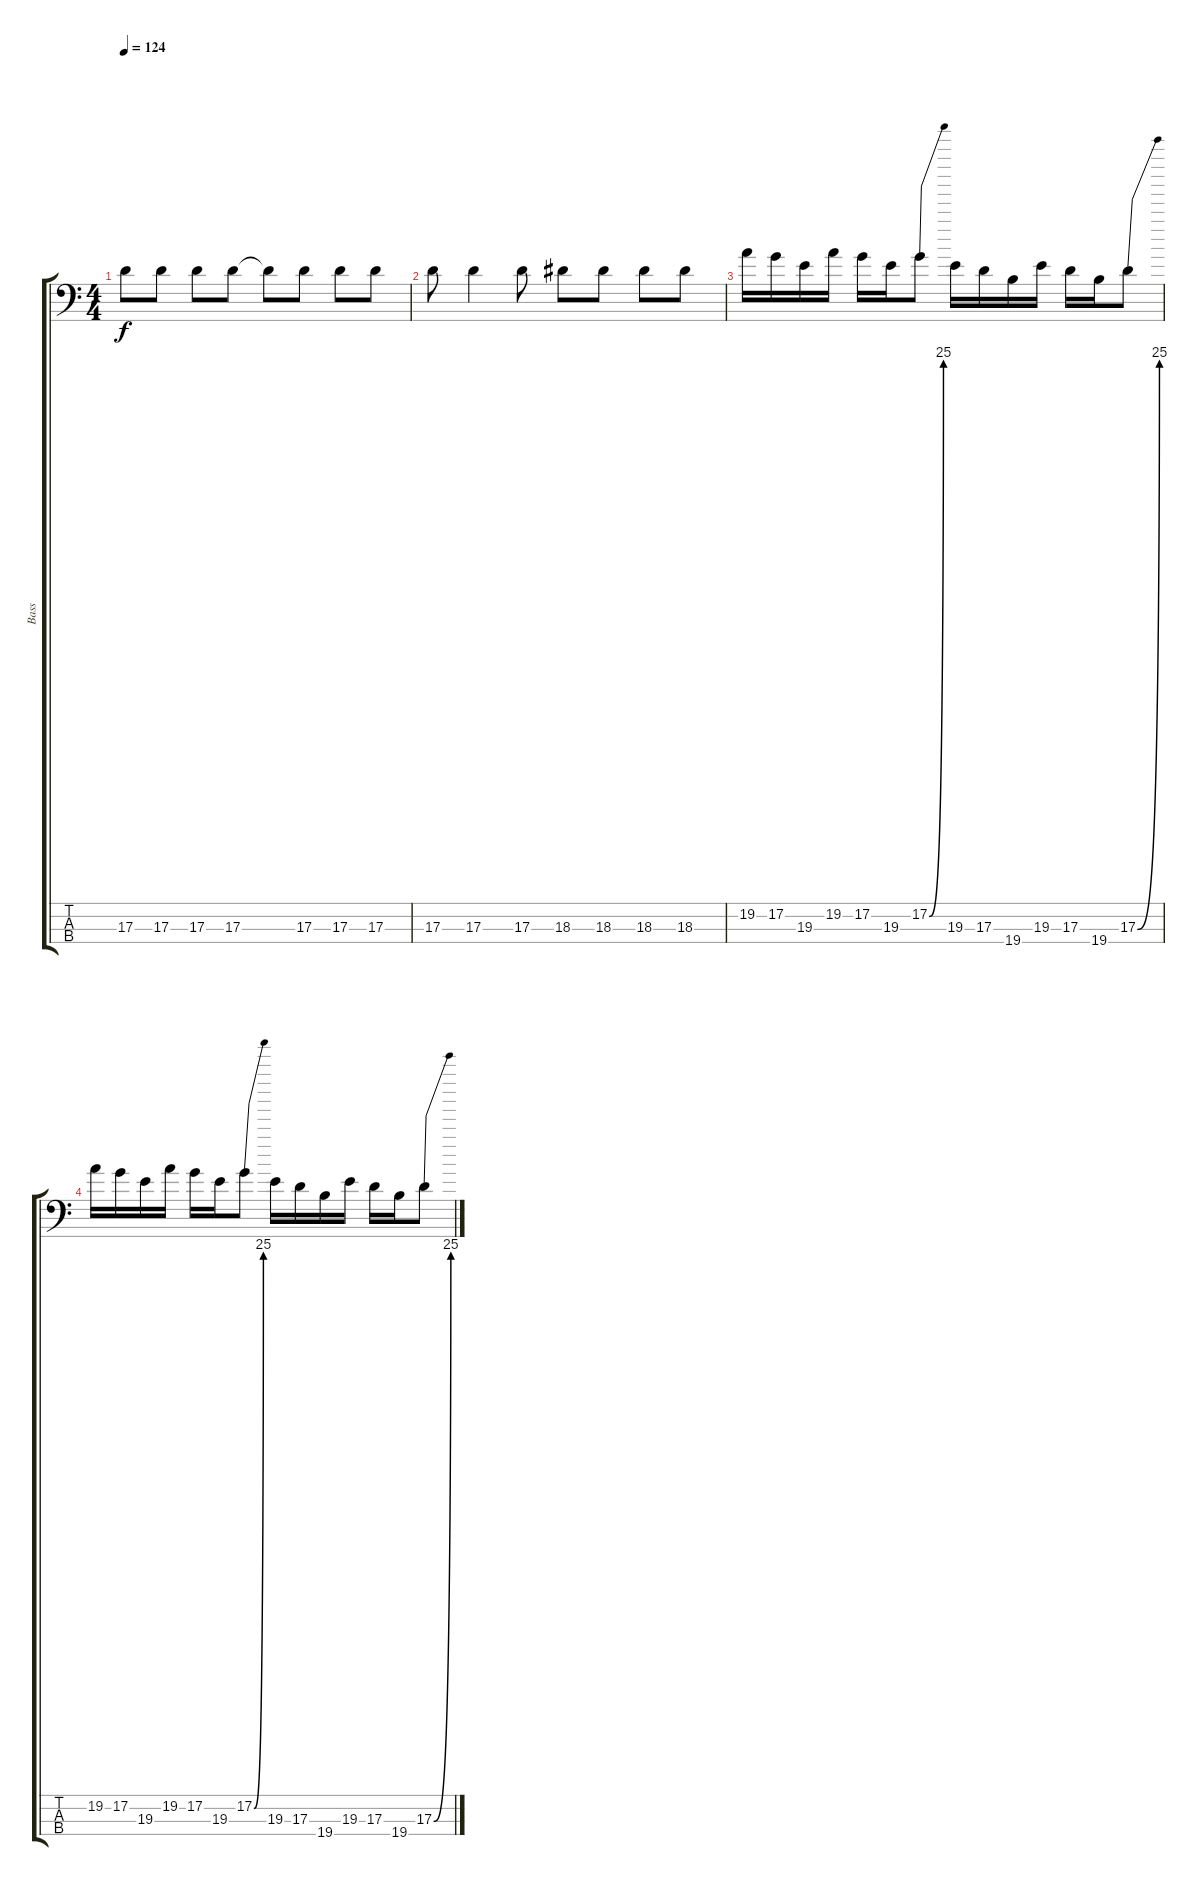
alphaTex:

\track ("Bass" "Bass") {instrument electricbassfinger}
\staff {score tabs}
\tuning (G2 D2 A1 E1) {hide}
\ts (4 4)
\tempo 124
\clef f4
\ks c
17.3.8{dy f} 17.3.8 17.3.8 17.3.8 17.3{t}.8 17.3.8 17.3.8 17.3.8 |
17.3.8 17.3.4 17.3.8 18.3.8 18.3.8 18.3.8 18.3.8 |
19.2.16 17.2.16 19.3.16 19.2.16 17.2.16 19.3.16 17.2{be (bend 0 0 300 100)}.8 19.3.16 17.3.16 19.4.16 19.3.16 17.3.16 19.4.16 17.3{be (bend 0 0 300 100)}.8 |
19.2.16 17.2.16 19.3.16 19.2.16 17.2.16 19.3.16 17.2{be (bend 0 0 300 100)}.8 19.3.16 17.3.16 19.4.16 19.3.16 17.3.16 19.4.16 17.3{be (bend 0 0 300 100)}.8
